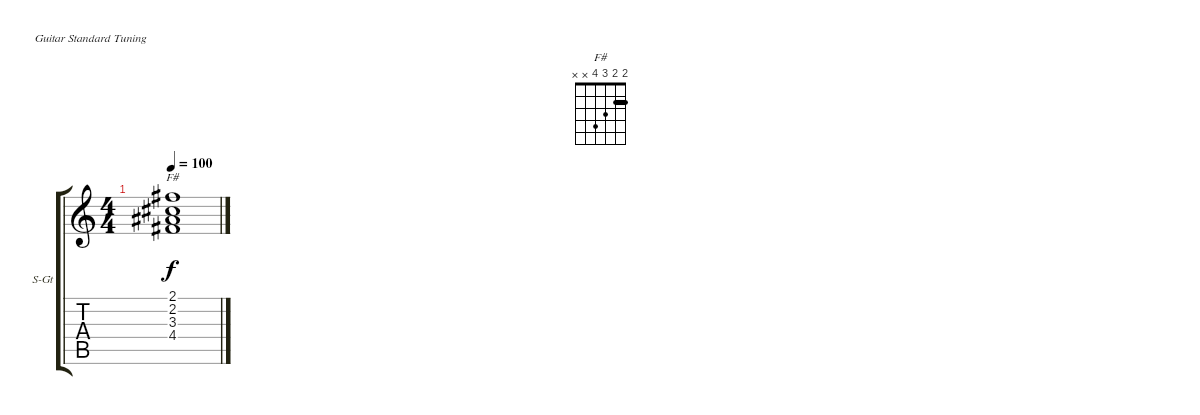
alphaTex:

\bracketExtendMode groupsimilarinstruments
\firstSystemTrackNameOrientation horizontal
\otherSystemsTrackNameOrientation horizontal
\track ("F#µ÷¼üÅÌ" "S-Gt") {instrument electricgrandpiano}
\staff {score tabs}
\tuning (E4 B3 G3 D3 A2 E2)
\displaytranspose 12
\chord ("F#" 2 2 3 4 x x) {barre 2}
\ts (4 4)
\tempo 100
\clef g2
\ks c
(2.1 2.2 3.3 4.4).1{ch "F#" dy f}
